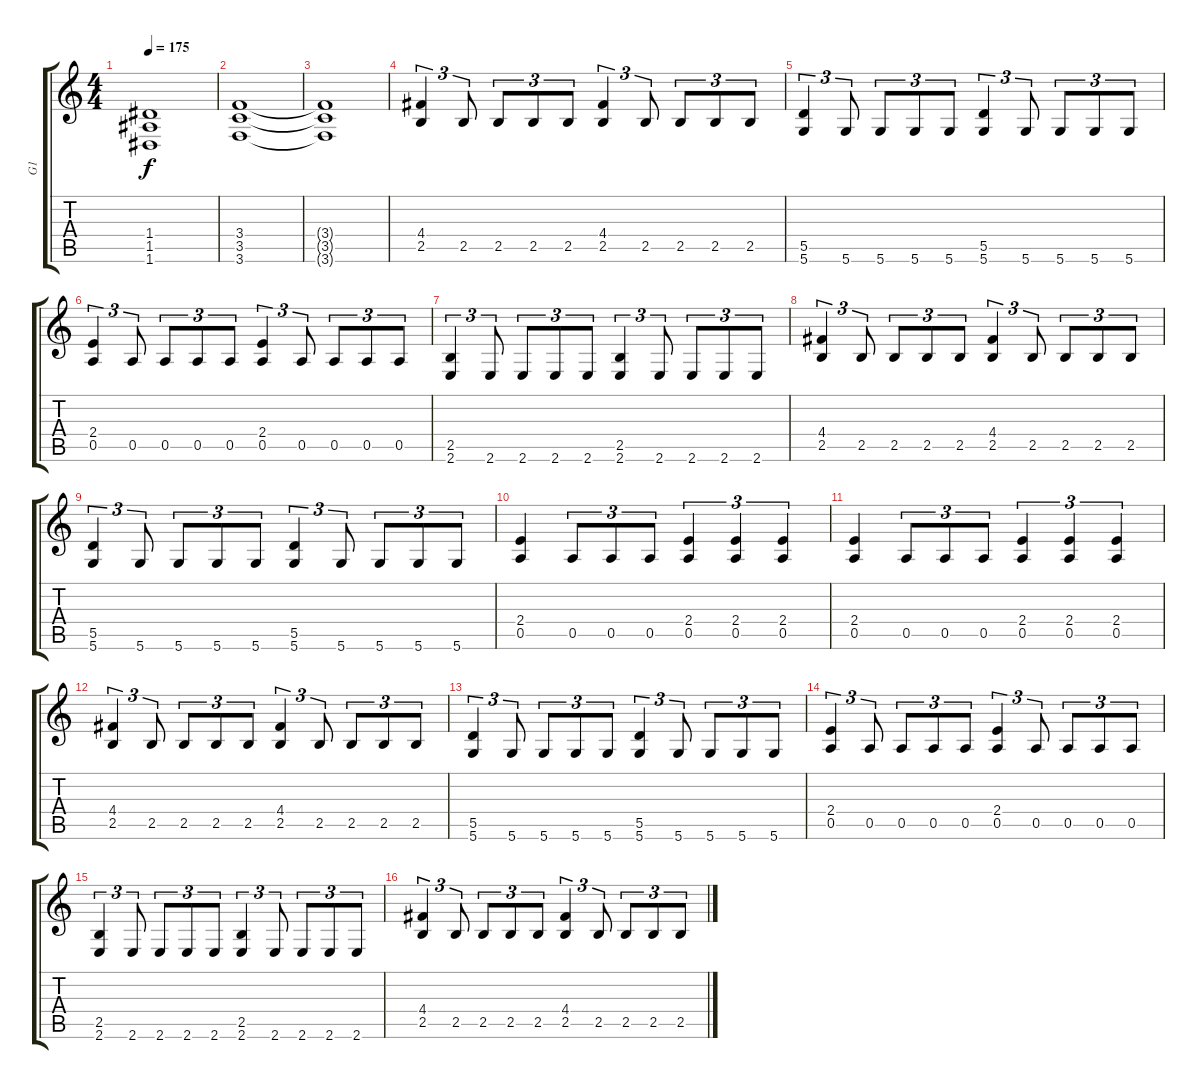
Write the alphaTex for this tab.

\track ("G1" "G1") {instrument distortionguitar}
\staff {score tabs}
\tuning (E4 B3 G3 D3 A2 D2) {hide}
\ts (4 4)
\tempo 175
\clef g2
\ks c
(1.4{t} 1.5{t} 1.6{t}).1{dy f} |
(3.4 3.5 3.6).1 |
(3.4{t} 3.5{t} 3.6{t}).1 |
(4.4 2.5).4{tu (3 2)} 2.5.8{tu (3 2)} 2.5.8{tu (3 2)} 2.5.8{tu (3 2)} 2.5.8{tu (3 2)} (4.4 2.5).4{tu (3 2)} 2.5.8{tu (3 2)} 2.5.8{tu (3 2)} 2.5.8{tu (3 2)} 2.5.8{tu (3 2)} |
(5.5 5.6).4{tu (3 2)} 5.6.8{tu (3 2)} 5.6.8{tu (3 2)} 5.6.8{tu (3 2)} 5.6.8{tu (3 2)} (5.5 5.6).4{tu (3 2)} 5.6.8{tu (3 2)} 5.6.8{tu (3 2)} 5.6.8{tu (3 2)} 5.6.8{tu (3 2)} |
(2.4 0.5).4{tu (3 2)} 0.5.8{tu (3 2)} 0.5.8{tu (3 2)} 0.5.8{tu (3 2)} 0.5.8{tu (3 2)} (2.4 0.5).4{tu (3 2)} 0.5.8{tu (3 2)} 0.5.8{tu (3 2)} 0.5.8{tu (3 2)} 0.5.8{tu (3 2)} |
(2.5 2.6).4{tu (3 2)} 2.6.8{tu (3 2)} 2.6.8{tu (3 2)} 2.6.8{tu (3 2)} 2.6.8{tu (3 2)} (2.5 2.6).4{tu (3 2)} 2.6.8{tu (3 2)} 2.6.8{tu (3 2)} 2.6.8{tu (3 2)} 2.6.8{tu (3 2)} |
(4.4 2.5).4{tu (3 2)} 2.5.8{tu (3 2)} 2.5.8{tu (3 2)} 2.5.8{tu (3 2)} 2.5.8{tu (3 2)} (4.4 2.5).4{tu (3 2)} 2.5.8{tu (3 2)} 2.5.8{tu (3 2)} 2.5.8{tu (3 2)} 2.5.8{tu (3 2)} |
(5.5 5.6).4{tu (3 2)} 5.6.8{tu (3 2)} 5.6.8{tu (3 2)} 5.6.8{tu (3 2)} 5.6.8{tu (3 2)} (5.5 5.6).4{tu (3 2)} 5.6.8{tu (3 2)} 5.6.8{tu (3 2)} 5.6.8{tu (3 2)} 5.6.8{tu (3 2)} |
(2.4 0.5).4 0.5.8{tu (3 2)} 0.5.8{tu (3 2)} 0.5.8{tu (3 2)} (2.4 0.5).4{tu (3 2)} (2.4 0.5).4{tu (3 2)} (2.4 0.5).4{tu (3 2)} |
(2.4 0.5).4 0.5.8{tu (3 2)} 0.5.8{tu (3 2)} 0.5.8{tu (3 2)} (2.4 0.5).4{tu (3 2)} (2.4 0.5).4{tu (3 2)} (2.4 0.5).4{tu (3 2)} |
(4.4 2.5).4{tu (3 2)} 2.5.8{tu (3 2)} 2.5.8{tu (3 2)} 2.5.8{tu (3 2)} 2.5.8{tu (3 2)} (4.4 2.5).4{tu (3 2)} 2.5.8{tu (3 2)} 2.5.8{tu (3 2)} 2.5.8{tu (3 2)} 2.5.8{tu (3 2)} |
(5.5 5.6).4{tu (3 2)} 5.6.8{tu (3 2)} 5.6.8{tu (3 2)} 5.6.8{tu (3 2)} 5.6.8{tu (3 2)} (5.5 5.6).4{tu (3 2)} 5.6.8{tu (3 2)} 5.6.8{tu (3 2)} 5.6.8{tu (3 2)} 5.6.8{tu (3 2)} |
(2.4 0.5).4{tu (3 2)} 0.5.8{tu (3 2)} 0.5.8{tu (3 2)} 0.5.8{tu (3 2)} 0.5.8{tu (3 2)} (2.4 0.5).4{tu (3 2)} 0.5.8{tu (3 2)} 0.5.8{tu (3 2)} 0.5.8{tu (3 2)} 0.5.8{tu (3 2)} |
(2.5 2.6).4{tu (3 2)} 2.6.8{tu (3 2)} 2.6.8{tu (3 2)} 2.6.8{tu (3 2)} 2.6.8{tu (3 2)} (2.5 2.6).4{tu (3 2)} 2.6.8{tu (3 2)} 2.6.8{tu (3 2)} 2.6.8{tu (3 2)} 2.6.8{tu (3 2)} |
(4.4 2.5).4{tu (3 2)} 2.5.8{tu (3 2)} 2.5.8{tu (3 2)} 2.5.8{tu (3 2)} 2.5.8{tu (3 2)} (4.4 2.5).4{tu (3 2)} 2.5.8{tu (3 2)} 2.5.8{tu (3 2)} 2.5.8{tu (3 2)} 2.5.8{tu (3 2)}
